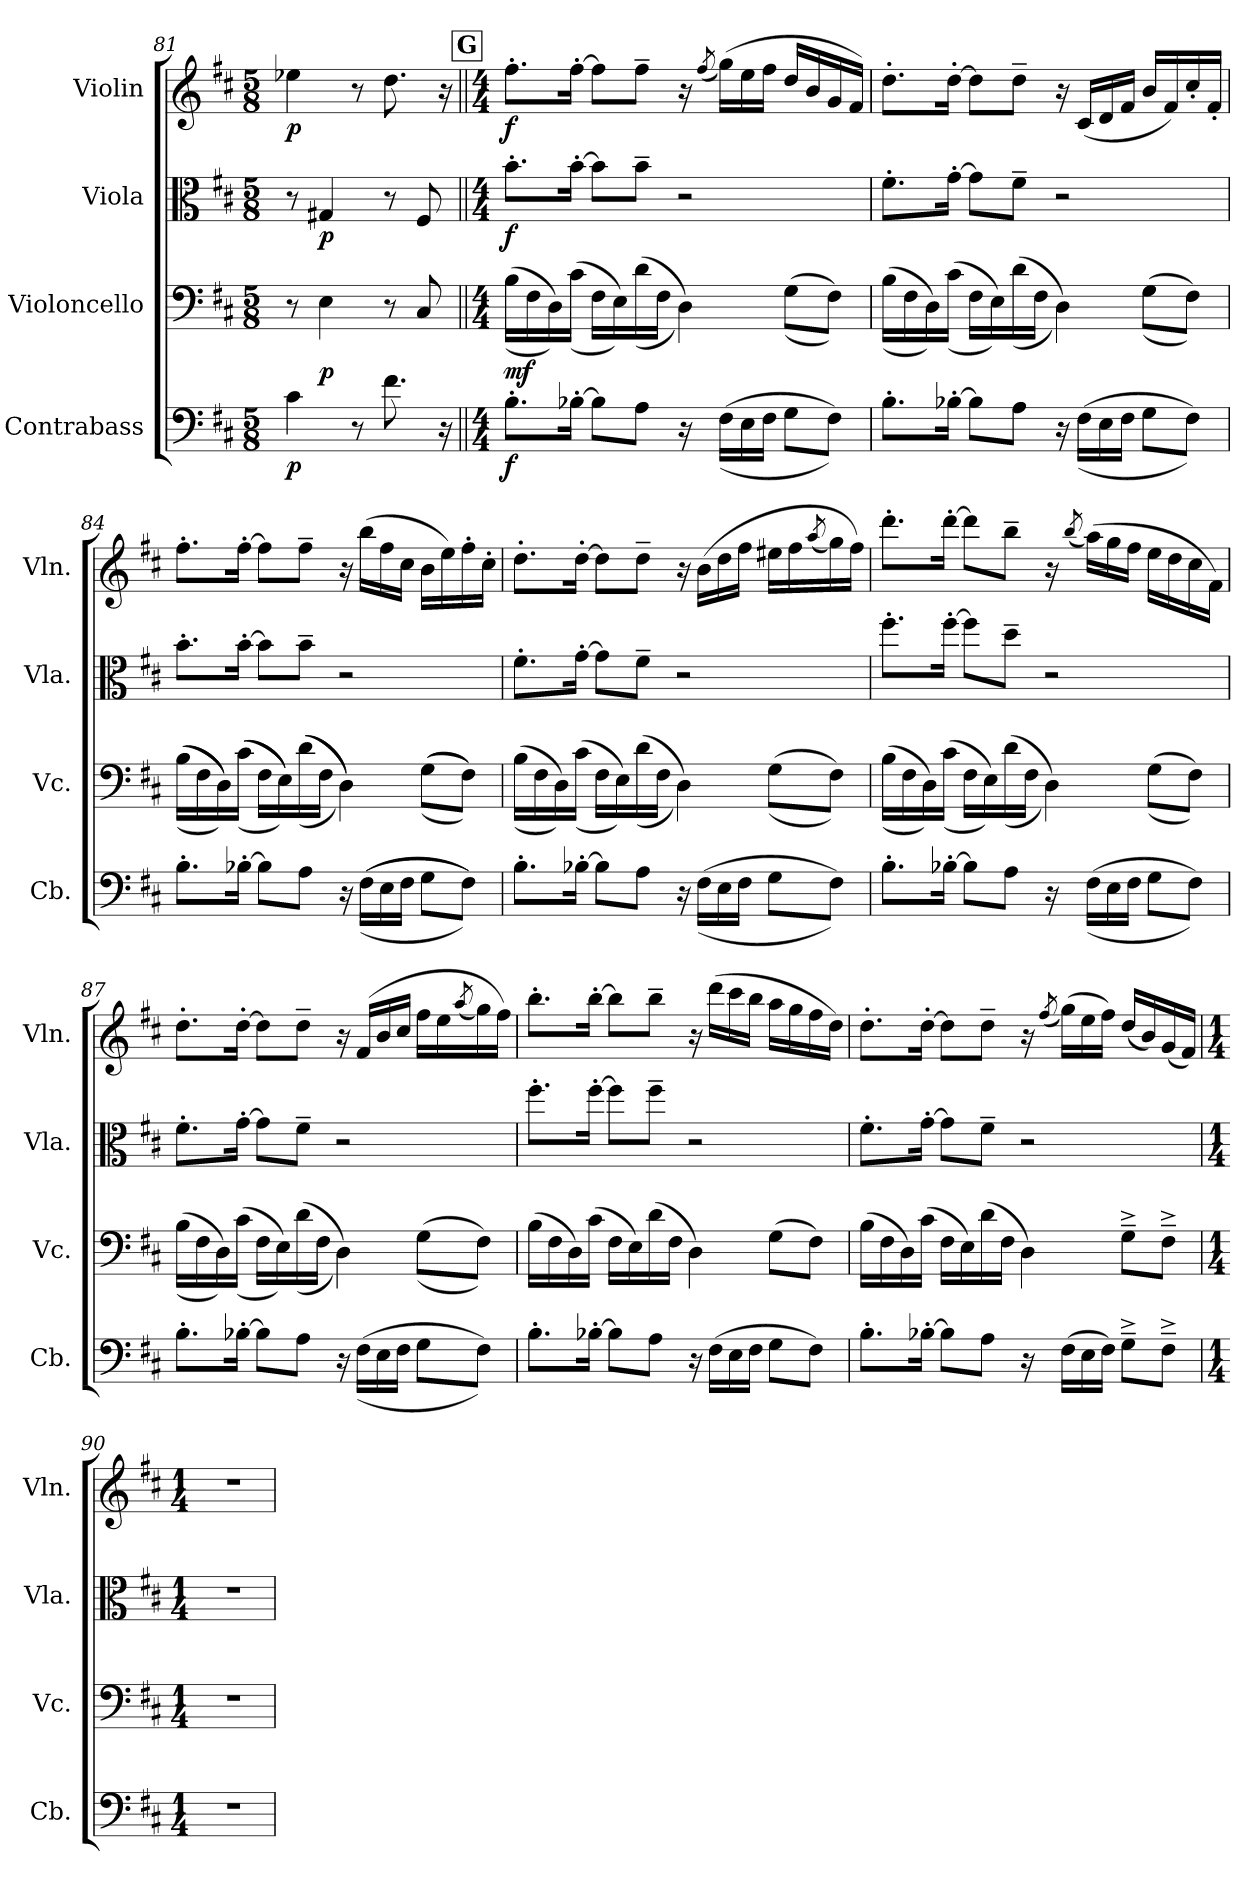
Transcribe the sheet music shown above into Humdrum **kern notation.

**kern	**dynam	**kern	**dynam	**kern	**dynam	**kern	**dynam
*part4	*part4	*part3	*part3	*part2	*part2	*part1	*part1
*staff4	*staff4	*staff3	*staff3	*staff2	*staff2	*staff1	*staff1
*I"Contrabass	*	*I"Violoncello	*	*I"Viola	*	*I"Violin	*
*I'Cb.	*	*I'Vc.	*	*I'Vla.	*	*I'Vln.	*
*clefF4	*	*clefF4	*	*clefC3	*	*clefG2	*
*ITrd7c12	*	*	*	*	*	*	*
*k[f#c#]	*	*k[f#c#]	*	*k[f#c#]	*	*k[f#c#]	*
*M5/8	*	*M5/8	*	*M5/8	*	*M5/8	*
=81	=81	=81	=81	=81	=81	=81	=81
!	!LO:DY:b	!	!	!	!	!	!LO:DY:b
4C#\	p	8r	.	8r	.	4ee-X\	p
!	!	!	!LO:DY:b	!	!LO:DY:b	!	!
.	.	4E\	p	4G#X/	p	.	.
8r	.	.	.	.	.	8r	.
8.F#\	.	8r	.	8r	.	8.dd\	.
.	.	8C#/	.	8F#/	.	.	.
16r	.	.	.	.	.	16r	.
!!LO:REH:place=s1:a:B:fs=14:t=G
=82||	=82||	=82||	=82||	=82||	=82||	=82||	=82||
*M4/4	*	*M4/4	*	*M4/4	*	*M4/4	*
!	!LO:DY:b	!	!LO:DY:b	!	!LO:DY:b	!	!LO:DY:b
8.BB'\L	f	(>(>16B\LL	mf	8.b'\L	f	8.ff#'\L	f
.	.	16F#\	.	.	.	.	.
.	.	16D\))	.	.	.	.	.
[16BB-X'\Jk	.	(>(>16c#\JJ	.	[16b'\Jk	.	[16ff#'\Jk	.
8BB-\L]	.	16F#\LL	.	8b\L]	.	8ff#\L]	.
.	.	16E\))	.	.	.	.	.
8AA\J	.	(>(>16d\	.	8b~\J	.	8ff#~\J	.
.	.	16F#\JJ	.	.	.	.	.
16r	.	4D\))	.	2r	.	16r	.
.	.	.	.	.	.	(<8qff#/	.
(>(>16FF#\LL	.	.	.	.	.	(>16gg\LL)	.
16EE\	.	.	.	.	.	16ee\	.
16FF#\JJ	.	.	.	.	.	16ff#\JJ	.
8GG\L	.	(>(>8G\L	.	.	.	16dd/LL	.
.	.	.	.	.	.	16b/	.
8FF#\J))	.	8F#\J))	.	.	.	16g/	.
.	.	.	.	.	.	16f#/JJ)	.
=83	=83	=83	=83	=83	=83	=83	=83
8.BB'\L	.	(>(>16B\LL	.	8.f#'\L	.	8.dd'\L	.
.	.	16F#\	.	.	.	.	.
.	.	16D\))	.	.	.	.	.
[16BB-X'\Jk	.	(>(>16c#\JJ	.	[16g'\Jk	.	[16dd'\Jk	.
8BB-\L]	.	16F#\LL	.	8g\L]	.	8dd\L]	.
.	.	16E\))	.	.	.	.	.
8AA\J	.	(>(>16d\	.	8f#~\J	.	8dd~\J	.
.	.	16F#\JJ	.	.	.	.	.
16r	.	4D\))	.	2r	.	16r	.
(>(>16FF#\LL	.	.	.	.	.	(<16c#/LL	.
16EE\	.	.	.	.	.	16d/	.
16FF#\JJ	.	.	.	.	.	16f#/JJ	.
8GG\L	.	(>(>8G\L	.	.	.	16b/LL	.
.	.	.	.	.	.	16f#/)	.
8FF#\J))	.	8F#\J))	.	.	.	16cc#'/	.
.	.	.	.	.	.	16f#'/JJ	.
!!LO:LB:g=z
=84	=84	=84	=84	=84	=84	=84	=84
8.BB'\L	.	(>(>(>16B\LL	.	8.b'\L	.	8.ff#'\L	.
.	.	16F#\	.	.	.	.	.
.	.	16D\)))	.	.	.	.	.
[16BB-X'\Jk	.	(>(>(>16c#\JJ	.	[16b'\Jk	.	[16ff#'\Jk	.
8BB-\L]	.	16F#\LL	.	8b\L]	.	8ff#\L]	.
.	.	16E\)))	.	.	.	.	.
8AA\J	.	(>(>(>16d\	.	8b~\J	.	8ff#~\J	.
.	.	16F#\JJ	.	.	.	.	.
16r	.	4D\)))	.	2r	.	16r	.
(>(>(>16FF#\LL	.	.	.	.	.	(>16bb\LL	.
16EE\	.	.	.	.	.	16ff#\	.
16FF#\JJ	.	.	.	.	.	16cc#\JJ	.
8GG\L	.	(>(>(>8G\L	.	.	.	16b\LL	.
.	.	.	.	.	.	16ee\)	.
8FF#\J)))	.	8F#\J)))	.	.	.	16ff#'\	.
.	.	.	.	.	.	16cc#'\JJ	.
=85	=85	=85	=85	=85	=85	=85	=85
8.BB'\L	.	(>(>16B\LL	.	8.f#'\L	.	8.dd'\L	.
.	.	16F#\	.	.	.	.	.
.	.	16D\))	.	.	.	.	.
[16BB-X'\Jk	.	(>(>16c#\JJ	.	[16g'\Jk	.	[16dd'\Jk	.
8BB-\L]	.	16F#\LL	.	8g\L]	.	8dd\L]	.
.	.	16E\))	.	.	.	.	.
8AA\J	.	(>(>16d\	.	8f#~\J	.	8dd~\J	.
.	.	16F#\JJ	.	.	.	.	.
16r	.	4D\))	.	2r	.	16r	.
(>(>16FF#\LL	.	.	.	.	.	(>16b\LL	.
16EE\	.	.	.	.	.	16dd\	.
16FF#\JJ	.	.	.	.	.	16ff#\JJ	.
8GG\L	.	(>(>8G\L	.	.	.	16ee#X\LL	.
.	.	.	.	.	.	16ff#\	.
.	.	.	.	.	.	(<8qaa/	.
8FF#\J))	.	8F#\J))	.	.	.	16gg\)	.
.	.	.	.	.	.	16ff#\JJ)	.
=86	=86	=86	=86	=86	=86	=86	=86
8.BB'\L	.	(>(>16B\LL	.	8.ff#'\L	.	8.ddd'\L	.
.	.	16F#\	.	.	.	.	.
.	.	16D\))	.	.	.	.	.
[16BB-X'\Jk	.	(>(>16c#\JJ	.	[16ff#'\Jk	.	[16ddd'\Jk	.
8BB-\L]	.	16F#\LL	.	8ff#\L]	.	8ddd\L]	.
.	.	16E\))	.	.	.	.	.
8AA\J	.	(>(>16d\	.	8dd~\J	.	8bb~\J	.
.	.	16F#\JJ	.	.	.	.	.
16r	.	4D\))	.	2r	.	16r	.
.	.	.	.	.	.	(<8qbb/	.
(>(>16FF#\LL	.	.	.	.	.	(>16aa\LL)	.
16EE\	.	.	.	.	.	16gg\	.
16FF#\JJ	.	.	.	.	.	16ff#\JJ	.
8GG\L	.	(>(>8G\L	.	.	.	16ee\LL	.
.	.	.	.	.	.	16dd\	.
8FF#\J))	.	8F#\J))	.	.	.	16cc#\	.
.	.	.	.	.	.	16f#\JJ)	.
!!LO:PB:g=z
=87	=87	=87	=87	=87	=87	=87	=87
8.BB'\L	.	(>(>16B\LL	.	8.f#'\L	.	8.dd'\L	.
.	.	16F#\	.	.	.	.	.
.	.	16D\))	.	.	.	.	.
[16BB-X'\Jk	.	(>(>16c#\JJ	.	[16g'\Jk	.	[16dd'\Jk	.
8BB-\L]	.	16F#\LL	.	8g\L]	.	8dd\L]	.
.	.	16E\))	.	.	.	.	.
8AA\J	.	(>(>16d\	.	8f#~\J	.	8dd~\J	.
.	.	16F#\JJ	.	.	.	.	.
16r	.	4D\))	.	2r	.	16r	.
(>(>16FF#\LL	.	.	.	.	.	(>16f#/LL	.
16EE\	.	.	.	.	.	16b/	.
16FF#\JJ	.	.	.	.	.	16cc#/JJ	.
8GG\L	.	(>(>8G\L	.	.	.	16ff#\LL	.
.	.	.	.	.	.	16ee\	.
.	.	.	.	.	.	(<8qaa/	.
8FF#\J))	.	8F#\J))	.	.	.	16gg\)	.
.	.	.	.	.	.	16ff#\JJ)	.
=88	=88	=88	=88	=88	=88	=88	=88
8.BB'\L	.	(>16B\LL	.	8.ff#'\L	.	8.bb'\L	.
.	.	16F#\	.	.	.	.	.
.	.	16D\)	.	.	.	.	.
[16BB-X'\Jk	.	(>16c#\JJ	.	[16ff#'\Jk	.	[16bb'\Jk	.
8BB-\L]	.	16F#\LL	.	8ff#\L]	.	8bb\L]	.
.	.	16E\)	.	.	.	.	.
8AA\J	.	(>16d\	.	8ff#~\J	.	8bb~\J	.
.	.	16F#\JJ	.	.	.	.	.
16r	.	4D\)	.	2r	.	16r	.
(>16FF#\LL	.	.	.	.	.	(>16ddd\LL	.
16EE\	.	.	.	.	.	16ccc#\	.
16FF#\JJ	.	.	.	.	.	16bb\JJ	.
8GG\L	.	(>8G\L	.	.	.	16aa\LL	.
.	.	.	.	.	.	16gg\	.
8FF#\J)	.	8F#\J)	.	.	.	16ff#\	.
.	.	.	.	.	.	16dd\JJ)	.
=89	=89	=89	=89	=89	=89	=89	=89
8.BB'\L	.	(>16B\LL	.	8.f#'\L	.	8.dd'\L	.
.	.	16F#\	.	.	.	.	.
.	.	16D\)	.	.	.	.	.
[16BB-X'\Jk	.	(>16c#\JJ	.	[16g'\Jk	.	[16dd'\Jk	.
8BB-\L]	.	16F#\LL	.	8g\L]	.	8dd\L]	.
.	.	16E\)	.	.	.	.	.
8AA\J	.	(>16d\	.	8f#~\J	.	8dd~\J	.
.	.	16F#\JJ	.	.	.	.	.
16r	.	4D\)	.	2r	.	16r	.
.	.	.	.	.	.	(<8qff#/	.
(>16FF#\LL	.	.	.	.	.	(>16gg\LL)	.
16EE\	.	.	.	.	.	16ee\	.
16FF#\JJ)	.	.	.	.	.	16ff#\JJ)	.
8GG~^\L	.	8G~^\L	.	.	.	(<16dd/LL	.
.	.	.	.	.	.	16b/)	.
8FF#~^\J	.	8F#~^\J	.	.	.	(<16g/	.
.	.	.	.	.	.	16f#/JJ)	.
!!LO:LB:g=z
=90	=90	=90	=90	=90	=90	=90	=90
*M1/4	*	*M1/4	*	*M1/4	*	*M1/4	*
4r	.	4r	.	4r	.	4r	.
=	=	=	=	=	=	=	=
*-	*-	*-	*-	*-	*-	*-	*-
